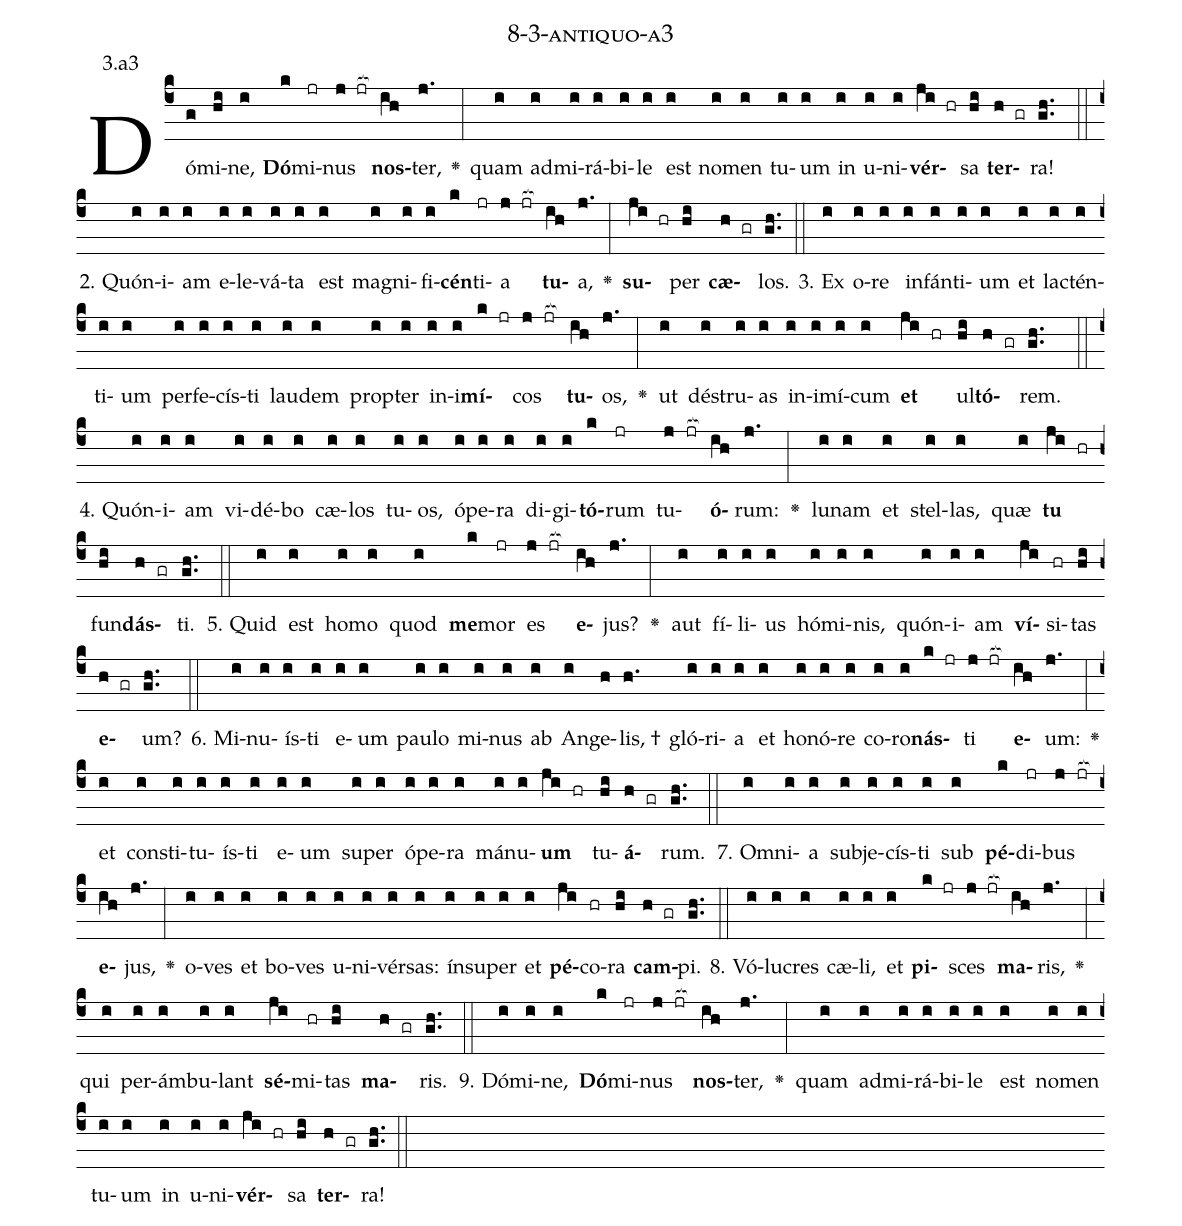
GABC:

name: 8-3-antiquo-a3;
annotation: 3.a3;
%%
(c4)Dó(g)mi(hi)ne,(i) <b>Dó</b>(k)mi(jr)nus(j jr[ocb:1{]) <b>nos</b>(ih[ocb:0}])ter,(j.) <v>\greheightstar</v>(:) quam(i) ad(i)mi(i)rá(i)bi(i)le(i) est(i) no(i)men(i) tu(i)um(i) in(i) u(i)ni(i)<b>vér</b>(ji hr)sa(hi) <b>ter</b>(h gr)ra!(gh..) (::)
2. Quón(i)i(i)am(i) e(i)le(i)vá(i)ta(i) est(i) ma(i)gni(i)fi(i)<b>cén</b>(k)ti(jr)a(j jr[ocb:1{]) <b>tu</b>(ih[ocb:0}])a,(j.) <v>\greheightstar</v>(:) <b>su</b>(ji hr)per(hi) <b>cæ</b>(h gr)los.(gh..) (::)
3. Ex(i) o(i)re(i) in(i)fán(i)ti(i)um(i) et(i) lac(i)tén(i)ti(i)um(i) per(i)fe(i)cís(i)ti(i) lau(i)dem(i) prop(i)ter(i) in(i)i(i)<b>mí</b>(k jr)cos(j jr[ocb:1{]) <b>tu</b>(ih[ocb:0}])os,(j.) <v>\greheightstar</v>(:) ut(i) dé(i)stru(i)as(i) in(i)i(i)mí(i)cum(i) <b>et</b>(ji hr) ul(hi)<b>tó</b>(h gr)rem.(gh..) (::)
4. Quón(i)i(i)am(i) vi(i)dé(i)bo(i) cæ(i)los(i) tu(i)os,(i) ó(i)pe(i)ra(i) di(i)gi(i)<b>tó</b>(k)rum(jr) tu(j jr[ocb:1{])<b>ó</b>(ih[ocb:0}])rum:(j.) <v>\greheightstar</v>(:) lu(i)nam(i) et(i) stel(i)las,(i) quæ(i) <b>tu</b>(ji hr) fun(hi)<b>dás</b>(h gr)ti.(gh..) (::)
5. Quid(i) est(i) ho(i)mo(i) quod(i) <b>me</b>(k)mor(jr) es(j jr[ocb:1{]) <b>e</b>(ih[ocb:0}])jus?(j.) <v>\greheightstar</v>(:) aut(i) fí(i)li(i)us(i) hó(i)mi(i)nis,(i) quón(i)i(i)am(i) <b>ví</b>(ji)si(hr)tas(hi) <b>e</b>(h gr)um?(gh..) (::)
6. Mi(i)nu(i)ís(i)ti(i) e(i)um(i) pau(i)lo(i) mi(i)nus(i) ab(i) An(i)ge(h)lis, †(h.) gló(i)ri(i)a(i) et(i) ho(i)nó(i)re(i) co(i)ro(i)<b>nás</b>(k jr)ti(j jr[ocb:1{]) <b>e</b>(ih[ocb:0}])um:(j.) <v>\greheightstar</v>(:) et(i) con(i)sti(i)tu(i)ís(i)ti(i) e(i)um(i) su(i)per(i) ó(i)pe(i)ra(i) má(i)nu(i)<b>um</b>(ji hr) tu(hi)<b>á</b>(h gr)rum.(gh..) (::)
7. Om(i)ni(i)a(i) sub(i)je(i)cís(i)ti(i) sub(i) <b>pé</b>(k)di(jr)bus(j jr[ocb:1{]) <b>e</b>(ih[ocb:0}])jus,(j.) <v>\greheightstar</v>(:) o(i)ves(i) et(i) bo(i)ves(i) u(i)ni(i)vér(i)sas:(i) ín(i)su(i)per(i) et(i) <b>pé</b>(ji)co(hr)ra(hi) <b>cam</b>(h gr)pi.(gh..) (::)
8. Vó(i)lu(i)cres(i) cæ(i)li,(i) et(i) <b>pi</b>(k jr)sces(j jr[ocb:1{]) <b>ma</b>(ih[ocb:0}])ris,(j.) <v>\greheightstar</v>(:) qui(i) per(i)ám(i)bu(i)lant(i) <b>sé</b>(ji)mi(hr)tas(hi) <b>ma</b>(h gr)ris.(gh..) (::)
9. Dó(i)mi(i)ne,(i) <b>Dó</b>(k)mi(jr)nus(j jr[ocb:1{]) <b>nos</b>(ih[ocb:0}])ter,(j.) <v>\greheightstar</v>(:) quam(i) ad(i)mi(i)rá(i)bi(i)le(i) est(i) no(i)men(i) tu(i)um(i) in(i) u(i)ni(i)<b>vér</b>(ji hr)sa(hi) <b>ter</b>(h gr)ra!(gh..) (::)
